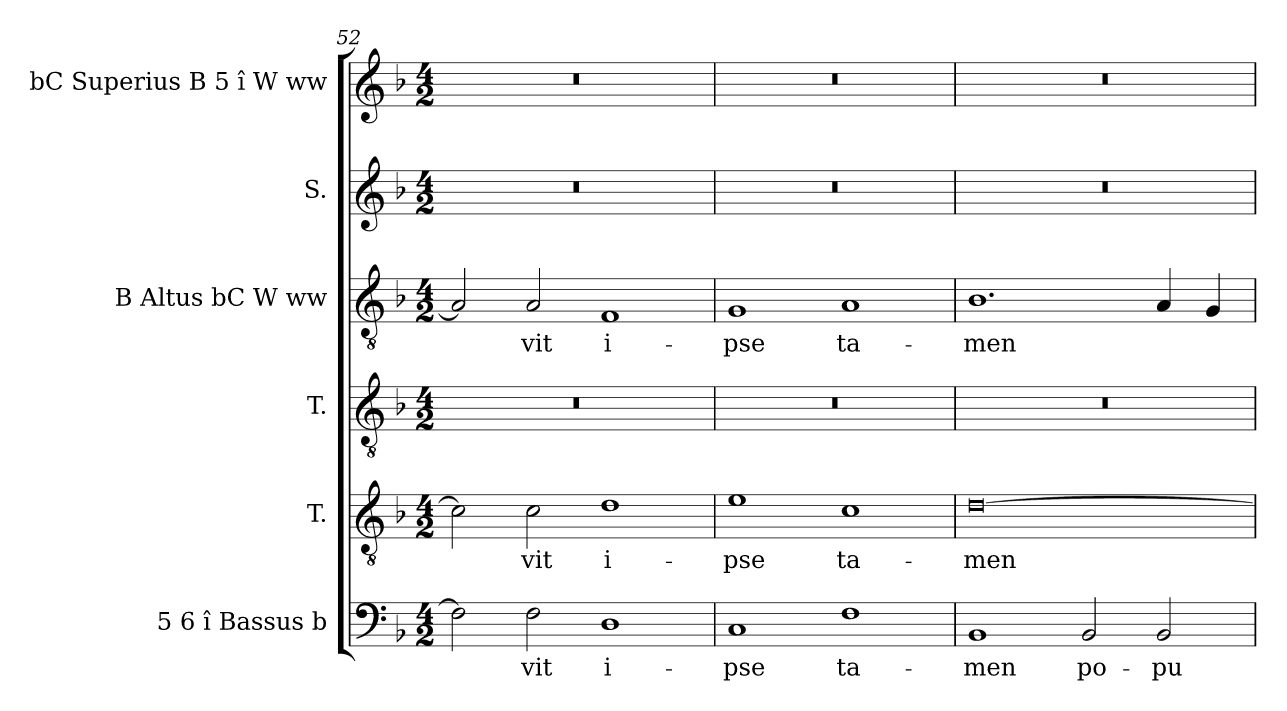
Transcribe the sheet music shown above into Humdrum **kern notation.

**kern	**text	**kern	**text	**kern	**kern	**text	**kern	**kern
*part6	*part6	*part5	*part5	*part4	*part3	*part3	*part2	*part1
*staff6	*staff6	*staff5	*staff5	*staff4	*staff3	*staff3	*staff2	*staff1
*I"5  6  î  Bassus  b	*	*I"T.	*	*I"T.	*I"B  Altus  bC  W  ww	*	*I"S.	*I"bC  Superius  B  5 î W  ww
*I'B.	*	*I'T.	*	*I'T.	*I'A.	*	*I'S.	*I'S.
*clefF4	*	*clefGv2	*	*clefGv2	*clefGv2	*	*clefG2	*clefG2
*k[b-]	*	*k[b-]	*	*k[b-]	*k[b-]	*	*k[b-]	*k[b-]
*F:	*	*F:	*	*F:	*F:	*	*F:	*F:
*M4/2	*	*M4/2	*	*M4/2	*M4/2	*	*M4/2	*M4/2
=52	=52	=52	=52	=52	=52	=52	=52	=52
2F\]	.	2c\]	.	0r	2A/]	.	0r	0r
!	!LO:LY:b:cj	!	!LO:LY:b:cj	!	!	!LO:LY:b:cj	!	!
2F\	-vit	2c\	-vit	.	2A/	-vit	.	.
!	!LO:LY:b:rj	!	!LO:LY:b:rj	!	!	!LO:LY:b:rj	!	!
1D	i-	1d	i-	.	1F	i-	.	.
=53	=53	=53	=53	=53	=53	=53	=53	=53
!	!LO:LY:b:cj	!	!LO:LY:b:cj	!	!	!LO:LY:b:cj	!	!
1C	-pse	1e	-pse	0r	1G	-pse	0r	0r
!	!LO:LY:b:cj	!	!LO:LY:b:cj	!	!	!LO:LY:b:cj	!	!
1F	ta-	1c	ta-	.	1A	ta-	.	.
=54	=54	=54	=54	=54	=54	=54	=54	=54
!	!LO:LY:b:cj	!	!LO:LY:b:cj	!	!	!LO:LY:b	!	!
1BB-	-men	[>0d	-men	0r	1.B-	-men	0r	0r
!	!LO:LY:b:cj	!	!	!	!	!	!	!
2BB-/	po-	.	.	.	.	.	.	.
!	!LO:LY:b:cj	!	!	!	!	!	!	!
2BB-/	-pu-	.	.	.	4A/	.	.	.
.	.	.	.	.	4G/	.	.	.
=	=	=	=	=	=	=	=	=
*-	*-	*-	*-	*-	*-	*-	*-	*-
